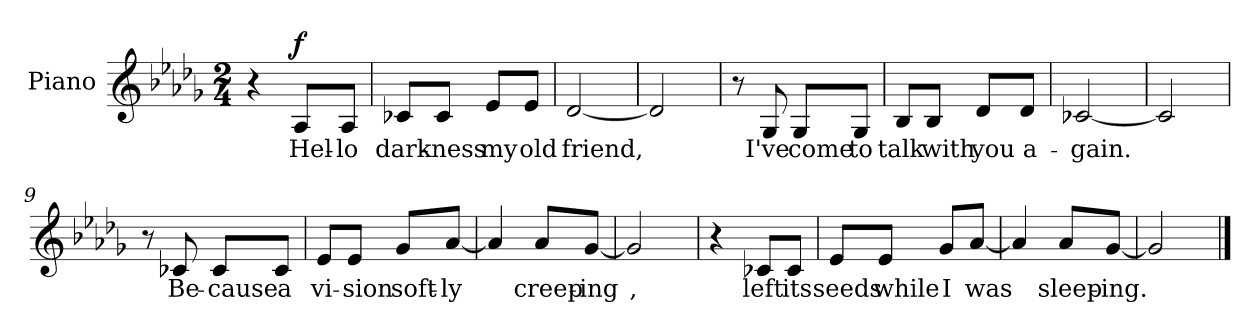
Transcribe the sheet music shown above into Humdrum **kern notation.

**kern	**text	**dynam
*part1	*part1	*part1
*staff1	*staff1	*staff1
*I"Piano	*	*
*I'Pno.	*	*
*clefG2	*	*
*k[b-e-a-d-g-]	*	*
*M2/4	*	*
=1	=1	=1
4r	.	.
!	!LO:LY:b	!LO:DY:b
8A-/L	Hel-	f
!	!LO:LY:b	!
8A-/J	-lo	.
=2	=2	=2
!	!LO:LY:b	!
8c-X/L	dark-	.
!	!LO:LY:b	!
8c-/J	-ness	.
!	!LO:LY:b	!
8e-/L	my	.
!	!LO:LY:b	!
8e-/J	old	.
=3	=3	=3
!	!LO:LY:b	!
[2d-/	friend,	.
=4	=4	=4
2d-/]	.	.
=5	=5	=5
8r	.	.
!	!LO:LY:b	!
8G-/	I've	.
!	!LO:LY:b	!
8G-/L	come	.
!	!LO:LY:b	!
8G-/J	to	.
=6	=6	=6
!	!LO:LY:b	!
8B-/L	talk	.
!	!LO:LY:b	!
8B-/J	with	.
!	!LO:LY:b	!
8d-/L	you	.
!	!LO:LY:b	!
8d-/J	a-	.
=7	=7	=7
!	!LO:LY:b	!
[2c-X/	-gain.	.
=8	=8	=8
2c-/]	.	.
=9	=9	=9
8r	.	.
!	!LO:LY:b	!
8c-X/	Be-	.
!	!LO:LY:b	!
8c-/L	-cause	.
!	!LO:LY:b	!
8c-/J	a	.
=10	=10	=10
!	!LO:LY:b	!
8e-/L	vi-	.
!	!LO:LY:b	!
8e-/J	-sion	.
!	!LO:LY:b	!
8g-/L	soft-	.
!	!LO:LY:b	!
[8a-/J	-ly	.
=11	=11	=11
4a-/]	.	.
!	!LO:LY:b	!
8a-/L	creep-	.
!	!LO:LY:b	!
[8g-/J	-ing	.
=12	=12	=12
!	!LO:LY:b	!
2g-/]	,	.
=13	=13	=13
4r	.	.
!	!LO:LY:b	!
8c-X/L	left	.
!	!LO:LY:b	!
8c-/J	its	.
=14	=14	=14
!	!LO:LY:b	!
8e-/L	seeds	.
!	!LO:LY:b	!
8e-/J	while	.
!	!LO:LY:b	!
8g-/L	I	.
!	!LO:LY:b	!
[8a-/J	was	.
=15	=15	=15
4a-/]	.	.
!	!LO:LY:b	!
8a-/L	sleep-	.
!	!LO:LY:b	!
[8g-/J	-ing.	.
=16	=16	=16
2g-/]	.	.
==	==	==
*-	*-	*-
